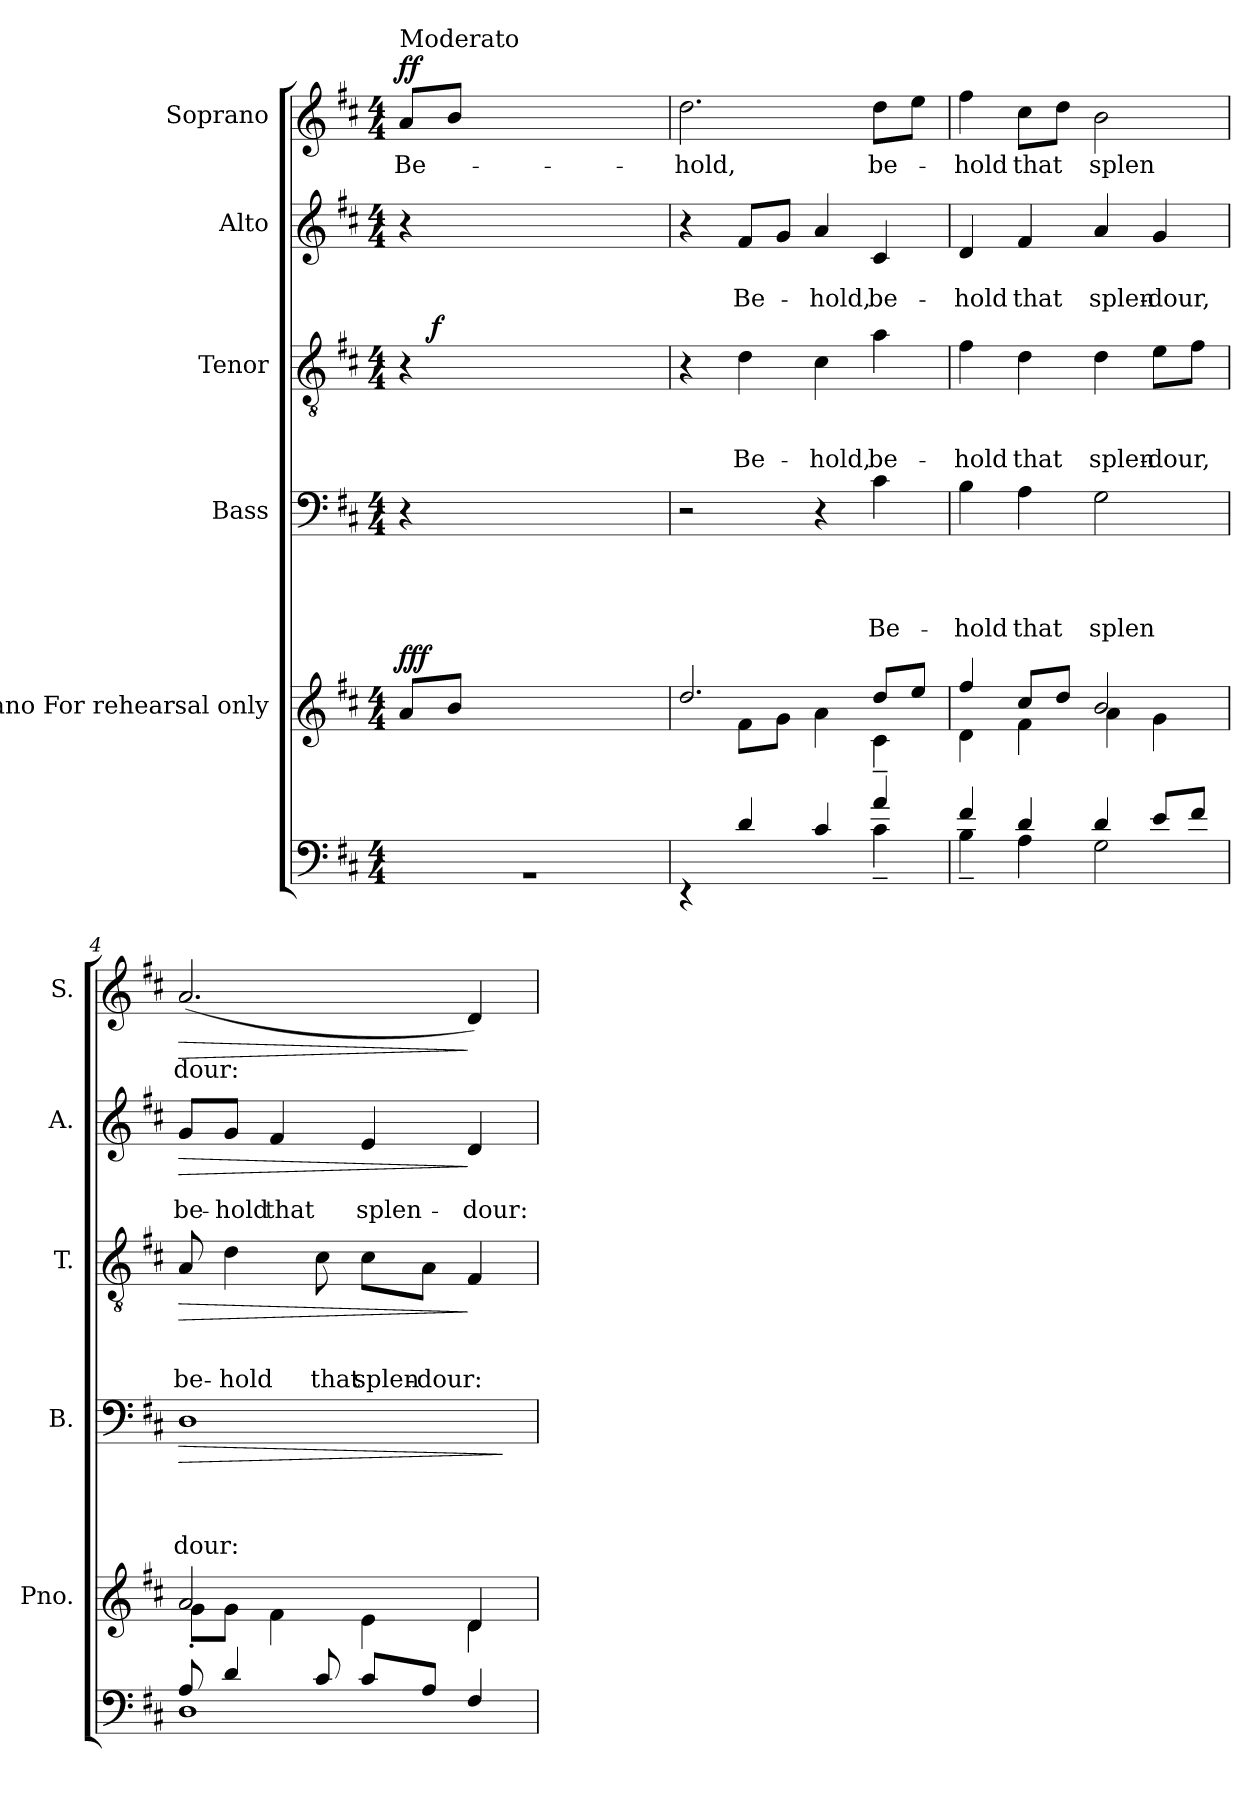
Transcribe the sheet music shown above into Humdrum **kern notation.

**kern	**kern	**dynam	**kern	**text	**text	**text	**text	**dynam	**kern	**text	**text	**text	**dynam	**kern	**text	**text	**dynam	**kern	**text	**dynam
*part6	*part5	*part5	*part4	*part4	*part4	*part4	*part4	*part4	*part3	*part3	*part3	*part3	*part3	*part2	*part2	*part2	*part2	*part1	*part1	*part1
*staff6	*staff5	*staff5	*staff4	*staff4	*staff4	*staff4	*staff4	*staff4	*staff3	*staff3	*staff3	*staff3	*staff3	*staff2	*staff2	*staff2	*staff2	*staff1	*staff1	*staff1
*	*I"Piano For rehearsal only	*	*I"Bass	*	*	*	*	*	*I"Tenor	*	*	*	*	*I"Alto	*	*	*	*I"Soprano	*	*
*	*I'Pno.	*	*I'B.	*	*	*	*	*	*I'T.	*	*	*	*	*I'A.	*	*	*	*I'S.	*	*
*clefF4	*clefG2	*	*clefF4	*	*	*	*	*	*clefGv2	*	*	*	*	*clefG2	*	*	*	*clefG2	*	*
*k[f#c#]	*k[f#c#]	*	*k[f#c#]	*	*	*	*	*	*k[f#c#]	*	*	*	*	*k[f#c#]	*	*	*	*k[f#c#]	*	*
*D:	*D:	*	*D:	*	*	*	*	*	*D:	*	*	*	*	*D:	*	*	*	*D:	*	*
*M4/4	*M4/4	*	*M4/4	*	*	*	*	*	*M4/4	*	*	*	*	*M4/4	*	*	*	*M4/4	*	*
=1	=1	=1	=1	=1	=1	=1	=1	=1	=1	=1	=1	=1	=1	=1	=1	=1	=1	=1	=1	=1
!	!	!	!	!	!	!	!	!	!	!	!	!	!	!	!	!	!	!LO:TX:a:t=Moderato	!	!
!LO:N:vis=1	!	!LO:DY:a	!	!	!	!	!	!	!	!	!	!	!	!	!	!	!	!	!LO:LY:b	!
!	!	!LO:DY:n=1:b	!	!	!	!	!	!	!	!	!	!	!	!	!	!	!	!	!	!
!	!	!LO:DY:n=2:b	!	!	!	!	!	!	!	!	!	!	!	!	!	!	!	!	!	!LO:DY:b
!	!	!	!	!	!	!	!	!	!	!	!	!	!	!	!	!	!	!	!	!LO:DY:n=1:b
*	*	*	*	*	*	*	*	*	*^	*	*	*	*	*	*	*	*	*	*	*
1rC	8a/L	f f f	4r	.	.	.	.	.	4r	16.ryy	.	.	.	.	4r	.	.	.	8a/L	Be-	f f
!	!	!	!	!	!	!	!	!	!	!	!	!	!	!LO:DY:b	!	!	!	!	!	!	!
.	.	.	.	.	.	.	.	.	.	2ryy	.	.	.	f	.	.	.	.	.	.	.
.	8b/J	.	.	.	.	.	.	.	.	.	.	.	.	.	.	.	.	.	8b/J	.	.
.	2.ryy	.	2.ryy	.	.	.	.	.	2.ryy	.	.	.	.	.	2.ryy	.	.	.	2.ryy	.	.
.	.	.	.	.	.	.	.	.	.	4ryy	.	.	.	.	.	.	.	.	.	.	.
.	.	.	.	.	.	.	.	.	.	8ryy	.	.	.	.	.	.	.	.	.	.	.
.	.	.	.	.	.	.	.	.	.	32ryy	.	.	.	.	.	.	.	.	.	.	.
=2	=2	=2	=2	=2	=2	=2	=2	=2	=2	=2	=2	=2	=2	=2	=2	=2	=2	=2	=2	=2	=2
*^	*^	*	*	*	*	*	*	*	*	*	*	*	*	*	*	*	*	*	*	*	*
!	!	!	!	!	!	!	!	!	!	!	!	!	!	!	!	!	!	!	!	!	!	!LO:LY:b	!
*	*	*	*	*	*	*	*	*	*	*	*v	*v	*	*	*	*	*	*	*	*	*	*	*
4ryy	4rEE	2.dd/	4ryy	.	2r	.	.	.	.	.	4r	.	.	.	.	4r	.	.	.	2.dd\	-hold,	.
!	!	!	!	!	!	!	!	!	!	!	!	!	!	!LO:LY:b	!	!	!	!LO:LY:b	!	!	!	!
4d/	2ryy	.	8f#\L	.	.	.	.	.	.	.	4d\	.	.	Be-	.	8f#/L	.	Be-	.	.	.	.
.	.	.	8g\J	.	.	.	.	.	.	.	.	.	.	.	.	8g/J	.	.	.	.	.	.
!	!	!	!	!	!	!	!	!	!	!	!	!	!	!LO:LY:b	!	!	!	!LO:LY:b	!	!	!	!
4c#/	.	.	4a\	.	4r	.	.	.	.	.	4c#\	.	.	-hold,	.	4a/	.	-hold,	.	.	.	.
!	!	!	!	!	!	!	!	!	!LO:LY:b	!	!	!	!	!LO:LY:b	!	!	!	!LO:LY:b	!	!	!LO:LY:b	!
4a~>/	4c#~<\	4c#\	8dd/L	.	4c#\	.	.	.	Be-	.	4a\	.	.	be-	.	4c#/	.	be-	.	8dd\L	be-	.
.	.	.	8ee/J	.	.	.	.	.	.	.	.	.	.	.	.	.	.	.	.	8ee\J	.	.
=3	=3	=3	=3	=3	=3	=3	=3	=3	=3	=3	=3	=3	=3	=3	=3	=3	=3	=3	=3	=3	=3	=3
!	!	!	!	!	!	!	!	!	!LO:LY:b	!	!	!	!	!LO:LY:b	!	!	!	!LO:LY:b	!	!	!LO:LY:b	!
4f#/	4B~<\	4ff#/	4d\	.	4B\	.	.	.	-hold	.	4f#\	.	.	-hold	.	4d/	.	-hold	.	4ff#\	-hold	.
!	!	!	!	!	!	!	!	!	!LO:LY:b	!	!	!	!	!LO:LY:b	!	!	!	!LO:LY:b	!	!	!LO:LY:b	!
4d/	4A\	8cc#/L	4f#\	.	4A\	.	.	.	that	.	4d\	.	.	that	.	4f#/	.	that	.	8cc#\L	that	.
.	.	8dd/J	.	.	.	.	.	.	.	.	.	.	.	.	.	.	.	.	.	8dd\J	.	.
!	!	!	!	!	!	!	!	!	!LO:LY:b	!	!	!	!	!LO:LY:b	!	!	!	!LO:LY:b	!	!	!LO:LY:b	!
4d/	2G\	2b/	4a\	.	2G\	.	.	.	splen	.	4d\	.	.	splen-	.	4a/	.	splen-	.	2b\	splen	.
!	!	!	!	!	!	!	!	!	!	!	!	!	!	!LO:LY:b	!	!	!	!LO:LY:b	!	!	!	!
8e/L	.	.	4g\	.	.	.	.	.	.	.	8e\L	.	.	-dour,	.	4g/	.	-dour,	.	.	.	.
8f#/J	.	.	.	.	.	.	.	.	.	.	8f#\J	.	.	.	.	.	.	.	.	.	.	.
=4	=4	=4	=4	=4	=4	=4	=4	=4	=4	=4	=4	=4	=4	=4	=4	=4	=4	=4	=4	=4	=4	=4
!	!	!	!	!	!	!	!	!	!LO:LY:b	!LO:HP:b	!	!	!	!LO:LY:b	!LO:HP:b	!	!	!LO:LY:b	!LO:HP:b	!	!LO:LY:b	!LO:HP:b
8A/	1D	2a/	8g'<\L	.	1D	.	.	.	dour:	>	8A/	.	.	be-	>	8g/L	.	be-	>	(<2.a/	dour:	>
!	!	!	!	!	!	!	!	!	!	!	!	!	!	!LO:LY:b	!	!	!	!LO:LY:b	!	!	!	!
4d/	.	.	8g\J	.	.	.	.	.	.	.	4d\	.	.	-hold	.	8g/J	.	-hold	.	.	.	.
!	!	!	!	!	!	!	!	!	!	!	!	!	!	!	!	!	!	!LO:LY:b	!	!	!	!
.	.	.	4f#\	.	.	.	.	.	.	.	.	.	.	.	.	4f#/	.	that	.	.	.	.
!	!	!	!	!	!	!	!	!	!	!	!	!	!	!LO:LY:b	!	!	!	!	!	!	!	!
8c#/	.	.	.	.	.	.	.	.	.	.	8c#\	.	.	that	.	.	.	.	.	.	.	.
!	!	!	!	!	!	!	!	!	!	!	!	!	!	!LO:LY:b	!	!	!	!LO:LY:b	!	!	!	!
8c#/L	.	4ryy	4e\	.	.	.	.	.	.	.	8c#\L	.	.	splen-	.	4e/	.	splen-	.	.	.	.
!	!	!	!	!	!	!	!	!	!	!	!	!	!	!LO:LY:b	!	!	!	!	!	!	!	!
8A/J	.	.	.	.	.	.	.	.	.	.	8A\J	.	.	-dour:	.	.	.	.	.	.	.	.
!	!	!	!	!	!	!	!	!	!	!	!	!	!	!	!	!	!	!LO:LY:b	!	!	!	!
4F#/	.	4d/	4d\	.	.	.	.	.	.	.	4F#/	.	.	.	]	4d/	.	-dour:	]	4d/)	.	]
*v	*v	*	*	*	*	*	*	*	*	*	*	*	*	*	*	*	*	*	*	*	*	*
*	*v	*v	*	*	*	*	*	*	*	*	*	*	*	*	*	*	*	*	*	*	*
.	.	.	.	.	.	.	.	]	.	.	.	.	.	.	.	.	.	.	.	.
=	=	=	=	=	=	=	=	=	=	=	=	=	=	=	=	=	=	=	=	=
*-	*-	*-	*-	*-	*-	*-	*-	*-	*-	*-	*-	*-	*-	*-	*-	*-	*-	*-	*-	*-
